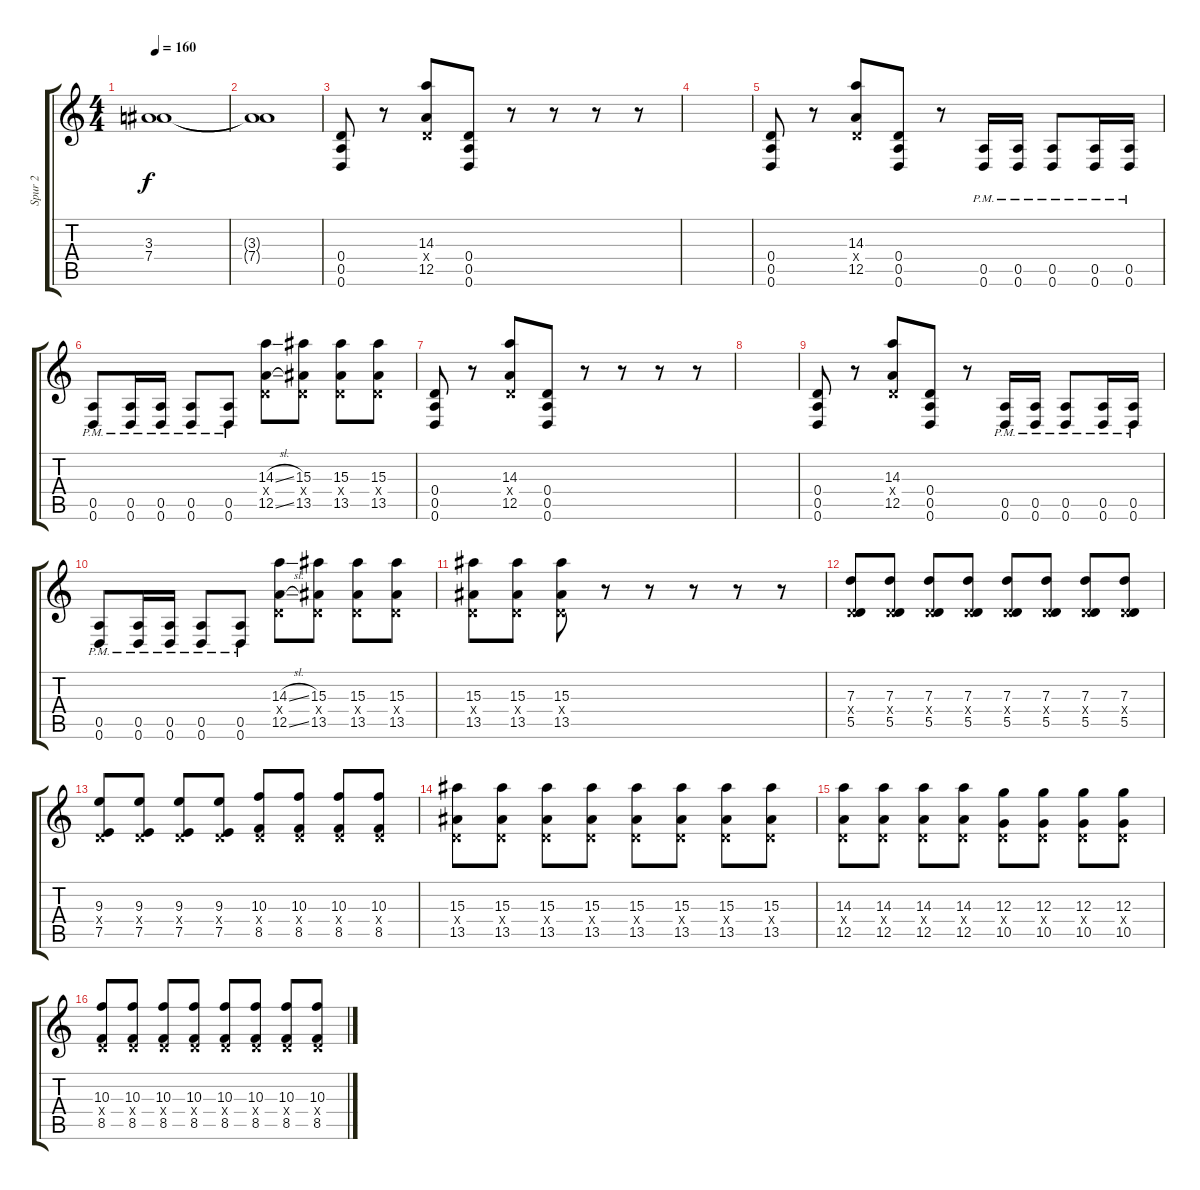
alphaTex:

\track ("Spur 2" "Spur 2") {instrument distortionguitar}
\staff {score tabs}
\tuning (E4 B3 G3 D3 A2 D2) {hide}
\ts (4 4)
\tempo 160
\clef g2
\ks c
(3.3{t} 7.4{t}).1{dy f} |
(3.3{t} 7.4{t}).1 |
(0.4 0.5 0.6).8 r.8 (14.3 0.4{x} 12.5).8 (0.4 0.5 0.6).8 r.8 r.8 r.8 r.8 |
|
(0.4 0.5 0.6).8 r.8 (14.3 0.4{x} 12.5).8 (0.4 0.5 0.6).8 r.8 (0.5{pm} 0.6{pm}).16 (0.5{pm} 0.6{pm}).16 (0.5{pm} 0.6{pm}).8 (0.5{pm} 0.6{pm}).16 (0.5{pm} 0.6{pm}).16 |
(0.5{pm} 0.6{pm}).8 (0.5{pm} 0.6{pm}).16 (0.5{pm} 0.6{pm}).16 (0.5{pm} 0.6{pm}).8 (0.5{pm} 0.6{pm}).8 (14.3{sl} 0.4{x} 12.5{sl}).8 (15.3 0.4{x} 13.5).8 (15.3 0.4{x} 13.5).8 (15.3 0.4{x} 13.5).8 |
(0.4 0.5 0.6).8 r.8 (14.3 0.4{x} 12.5).8 (0.4 0.5 0.6).8 r.8 r.8 r.8 r.8 |
|
(0.4 0.5 0.6).8 r.8 (14.3 0.4{x} 12.5).8 (0.4 0.5 0.6).8 r.8 (0.5{pm} 0.6{pm}).16 (0.5{pm} 0.6{pm}).16 (0.5{pm} 0.6{pm}).8 (0.5{pm} 0.6{pm}).16 (0.5{pm} 0.6{pm}).16 |
(0.5{pm} 0.6{pm}).8 (0.5{pm} 0.6{pm}).16 (0.5{pm} 0.6{pm}).16 (0.5{pm} 0.6{pm}).8 (0.5{pm} 0.6{pm}).8 (14.3{sl} 0.4{x} 12.5{sl}).8 (15.3 0.4{x} 13.5).8 (15.3 0.4{x} 13.5).8 (15.3 0.4{x} 13.5).8 |
(15.3 0.4{x} 13.5).8 (15.3 0.4{x} 13.5).8 (15.3 0.4{x} 13.5).8 r.8 r.8 r.8 r.8 r.8 |
(7.3 0.4{x} 5.5).8 (7.3 0.4{x} 5.5).8 (7.3 0.4{x} 5.5).8 (7.3 0.4{x} 5.5).8 (7.3 0.4{x} 5.5).8 (7.3 0.4{x} 5.5).8 (7.3 0.4{x} 5.5).8 (7.3 0.4{x} 5.5).8 |
(9.3 0.4{x} 7.5).8 (9.3 0.4{x} 7.5).8 (9.3 0.4{x} 7.5).8 (9.3 0.4{x} 7.5).8 (10.3 0.4{x} 8.5).8 (10.3 0.4{x} 8.5).8 (10.3 0.4{x} 8.5).8 (10.3 0.4{x} 8.5).8 |
(15.3 0.4{x} 13.5).8 (15.3 0.4{x} 13.5).8 (15.3 0.4{x} 13.5).8 (15.3 0.4{x} 13.5).8 (15.3 0.4{x} 13.5).8 (15.3 0.4{x} 13.5).8 (15.3 0.4{x} 13.5).8 (15.3 0.4{x} 13.5).8 |
(14.3 0.4{x} 12.5).8 (14.3 0.4{x} 12.5).8 (14.3 0.4{x} 12.5).8 (14.3 0.4{x} 12.5).8 (12.3 0.4{x} 10.5).8 (12.3 0.4{x} 10.5).8 (12.3 0.4{x} 10.5).8 (12.3 0.4{x} 10.5).8 |
(10.3 0.4{x} 8.5).8 (10.3 0.4{x} 8.5).8 (10.3 0.4{x} 8.5).8 (10.3 0.4{x} 8.5).8 (10.3 0.4{x} 8.5).8 (10.3 0.4{x} 8.5).8 (10.3 0.4{x} 8.5).8 (10.3 0.4{x} 8.5).8
